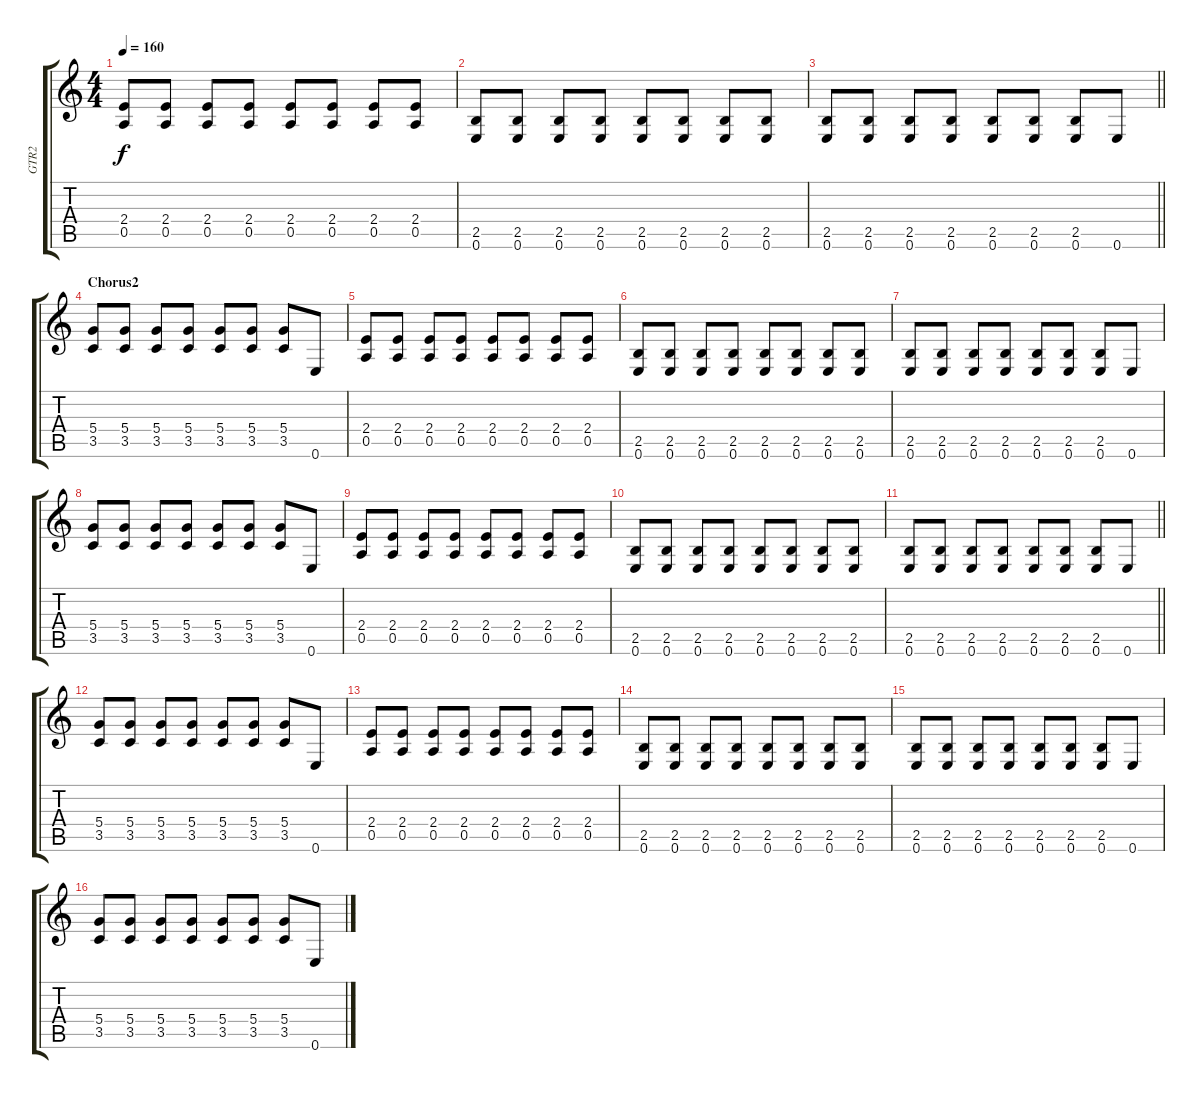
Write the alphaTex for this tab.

\track ("GTR2" "GTR2") {instrument overdrivenguitar}
\staff {score tabs}
\tuning (E4 B3 G3 D3 A2 E2) {hide}
\ts (4 4)
\tempo 160
\clef g2
\ks c
(2.4 0.5).8{dy f} (2.4 0.5).8 (2.4 0.5).8 (2.4 0.5).8 (2.4 0.5).8 (2.4 0.5).8 (2.4 0.5).8 (2.4 0.5).8 |
(2.5 0.6).8 (2.5 0.6).8 (2.5 0.6).8 (2.5 0.6).8 (2.5 0.6).8 (2.5 0.6).8 (2.5 0.6).8 (2.5 0.6).8 |
\barLineRight lightlight
(2.5 0.6).8 (2.5 0.6).8 (2.5 0.6).8 (2.5 0.6).8 (2.5 0.6).8 (2.5 0.6).8 (2.5 0.6).8 0.6.8 |
\section ("" "Chorus2")
(5.4 3.5).8 (5.4 3.5).8 (5.4 3.5).8 (5.4 3.5).8 (5.4 3.5).8 (5.4 3.5).8 (5.4 3.5).8 0.6.8 |
(2.4 0.5).8 (2.4 0.5).8 (2.4 0.5).8 (2.4 0.5).8 (2.4 0.5).8 (2.4 0.5).8 (2.4 0.5).8 (2.4 0.5).8 |
(2.5 0.6).8 (2.5 0.6).8 (2.5 0.6).8 (2.5 0.6).8 (2.5 0.6).8 (2.5 0.6).8 (2.5 0.6).8 (2.5 0.6).8 |
(2.5 0.6).8 (2.5 0.6).8 (2.5 0.6).8 (2.5 0.6).8 (2.5 0.6).8 (2.5 0.6).8 (2.5 0.6).8 0.6.8 |
(5.4 3.5).8 (5.4 3.5).8 (5.4 3.5).8 (5.4 3.5).8 (5.4 3.5).8 (5.4 3.5).8 (5.4 3.5).8 0.6.8 |
(2.4 0.5).8 (2.4 0.5).8 (2.4 0.5).8 (2.4 0.5).8 (2.4 0.5).8 (2.4 0.5).8 (2.4 0.5).8 (2.4 0.5).8 |
(2.5 0.6).8 (2.5 0.6).8 (2.5 0.6).8 (2.5 0.6).8 (2.5 0.6).8 (2.5 0.6).8 (2.5 0.6).8 (2.5 0.6).8 |
\barLineRight lightlight
(2.5 0.6).8 (2.5 0.6).8 (2.5 0.6).8 (2.5 0.6).8 (2.5 0.6).8 (2.5 0.6).8 (2.5 0.6).8 0.6.8 |
(5.4 3.5).8 (5.4 3.5).8 (5.4 3.5).8 (5.4 3.5).8 (5.4 3.5).8 (5.4 3.5).8 (5.4 3.5).8 0.6.8 |
(2.4 0.5).8 (2.4 0.5).8 (2.4 0.5).8 (2.4 0.5).8 (2.4 0.5).8 (2.4 0.5).8 (2.4 0.5).8 (2.4 0.5).8 |
(2.5 0.6).8 (2.5 0.6).8 (2.5 0.6).8 (2.5 0.6).8 (2.5 0.6).8 (2.5 0.6).8 (2.5 0.6).8 (2.5 0.6).8 |
(2.5 0.6).8 (2.5 0.6).8 (2.5 0.6).8 (2.5 0.6).8 (2.5 0.6).8 (2.5 0.6).8 (2.5 0.6).8 0.6.8 |
(5.4 3.5).8 (5.4 3.5).8 (5.4 3.5).8 (5.4 3.5).8 (5.4 3.5).8 (5.4 3.5).8 (5.4 3.5).8 0.6.8
